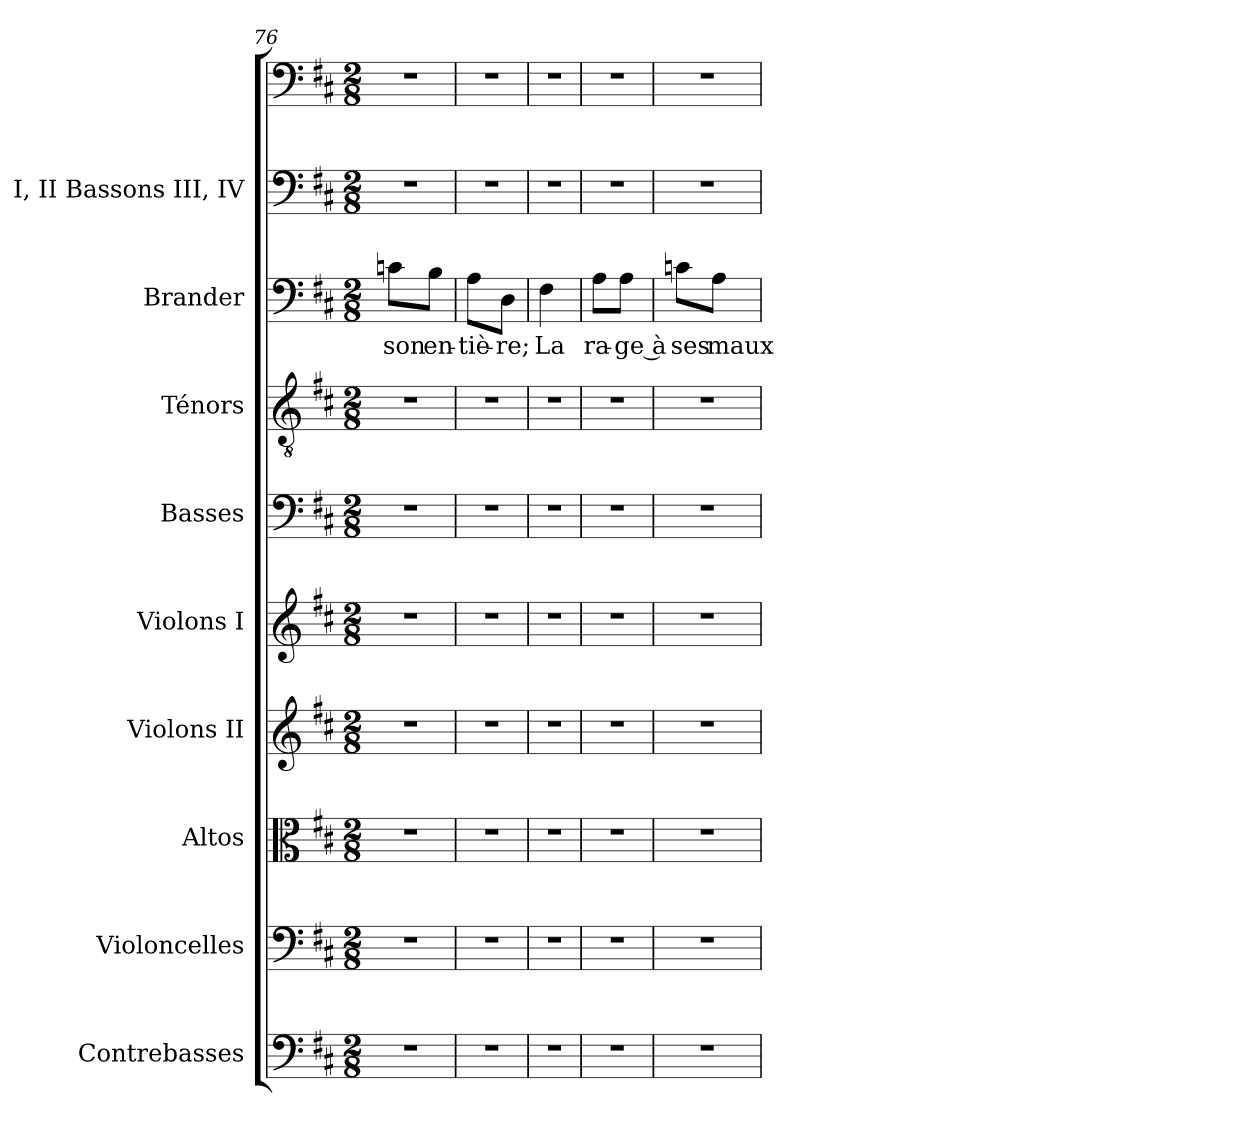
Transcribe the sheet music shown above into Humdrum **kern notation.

**kern	**kern	**kern	**kern	**kern	**kern	**kern	**kern	**text	**kern	**kern
*part9	*part8	*part7	*part6	*part5	*part4	*part3	*part2	*part2	*part1	*part1
*staff10	*staff9	*staff8	*staff7	*staff6	*staff5	*staff4	*staff3	*staff3	*staff2	*staff1
*I"Contrebasses	*I"Violoncelles	*I"Altos	*I"Violons II	*I"Violons I	*I"Basses	*I"Ténors	*I"Brander	*	*I"I, II   Bassons   III, IV	*
*clefF4	*clefF4	*clefC3	*clefG2	*clefG2	*clefF4	*clefGv2	*clefF4	*	*clefF4	*clefF4
*ITrd7c12	*	*	*	*	*	*ITrd7c12	*	*	*	*
*k[f#c#]	*k[f#c#]	*k[f#c#]	*k[f#c#]	*k[f#c#]	*k[f#c#]	*k[f#c#]	*k[f#c#]	*	*k[f#c#]	*k[f#c#]
*D:	*D:	*D:	*D:	*D:	*D:	*D:	*D:	*	*D:	*D:
*M2/8	*M2/8	*M2/8	*M2/8	*M2/8	*M2/8	*M2/8	*M2/8	*	*M2/8	*M2/8
=76	=76	=76	=76	=76	=76	=76	=76	=76	=76	=76
!LO:N:vis=1	!LO:N:vis=1	!LO:N:vis=1	!LO:N:vis=1	!LO:N:vis=1	!LO:N:vis=1	!LO:N:vis=1	!	!	!	!
!	!	!	!	!	!	!	!	!LO:LY:b:color=#000000	!LO:N:vis=1	!LO:N:vis=1
4r	4r	4r	4r	4r	4r	4r	8cni\L	-son	4r	4r
!	!	!	!	!	!	!	!	!LO:LY:b:color=#000000	!	!
.	.	.	.	.	.	.	8Bi\J	en-	.	.
=77	=77	=77	=77	=77	=77	=77	=77	=77	=77	=77
!LO:N:vis=1	!LO:N:vis=1	!LO:N:vis=1	!LO:N:vis=1	!LO:N:vis=1	!LO:N:vis=1	!LO:N:vis=1	!	!	!	!
!	!	!	!	!	!	!	!	!LO:LY:b:color=#000000	!LO:N:vis=1	!LO:N:vis=1
4r	4r	4r	4r	4r	4r	4r	8Ai\L	-tiè-	4r	4r
!	!	!	!	!	!	!	!	!LO:LY:b:color=#000000	!	!
.	.	.	.	.	.	.	8Di\J	-re;	.	.
=78	=78	=78	=78	=78	=78	=78	=78	=78	=78	=78
!LO:N:vis=1	!LO:N:vis=1	!LO:N:vis=1	!LO:N:vis=1	!LO:N:vis=1	!LO:N:vis=1	!LO:N:vis=1	!	!	!	!
!	!	!	!	!	!	!	!	!LO:LY:b:color=#000000	!LO:N:vis=1	!LO:N:vis=1
4r	4r	4r	4r	4r	4r	4r	4F#i\	La	4r	4r
=79	=79	=79	=79	=79	=79	=79	=79	=79	=79	=79
!LO:N:vis=1	!LO:N:vis=1	!LO:N:vis=1	!LO:N:vis=1	!LO:N:vis=1	!LO:N:vis=1	!LO:N:vis=1	!	!	!	!
!	!	!	!	!	!	!	!	!LO:LY:b:color=#000000	!LO:N:vis=1	!LO:N:vis=1
4r	4r	4r	4r	4r	4r	4r	8Ai\L	ra-	4r	4r
!	!	!	!	!	!	!	!	!LO:LY:b:color=#000000	!	!
.	.	.	.	.	.	.	8Ai\J	-ge à	.	.
=80	=80	=80	=80	=80	=80	=80	=80	=80	=80	=80
!LO:N:vis=1	!LO:N:vis=1	!LO:N:vis=1	!LO:N:vis=1	!LO:N:vis=1	!LO:N:vis=1	!LO:N:vis=1	!	!	!	!
!	!	!	!	!	!	!	!	!LO:LY:b:color=#000000	!LO:N:vis=1	!LO:N:vis=1
4r	4r	4r	4r	4r	4r	4r	8cni\L	ses	4r	4r
!	!	!	!	!	!	!	!	!LO:LY:b:color=#000000	!	!
.	.	.	.	.	.	.	8Ai\J	maux	.	.
=	=	=	=	=	=	=	=	=	=	=
*-	*-	*-	*-	*-	*-	*-	*-	*-	*-	*-
